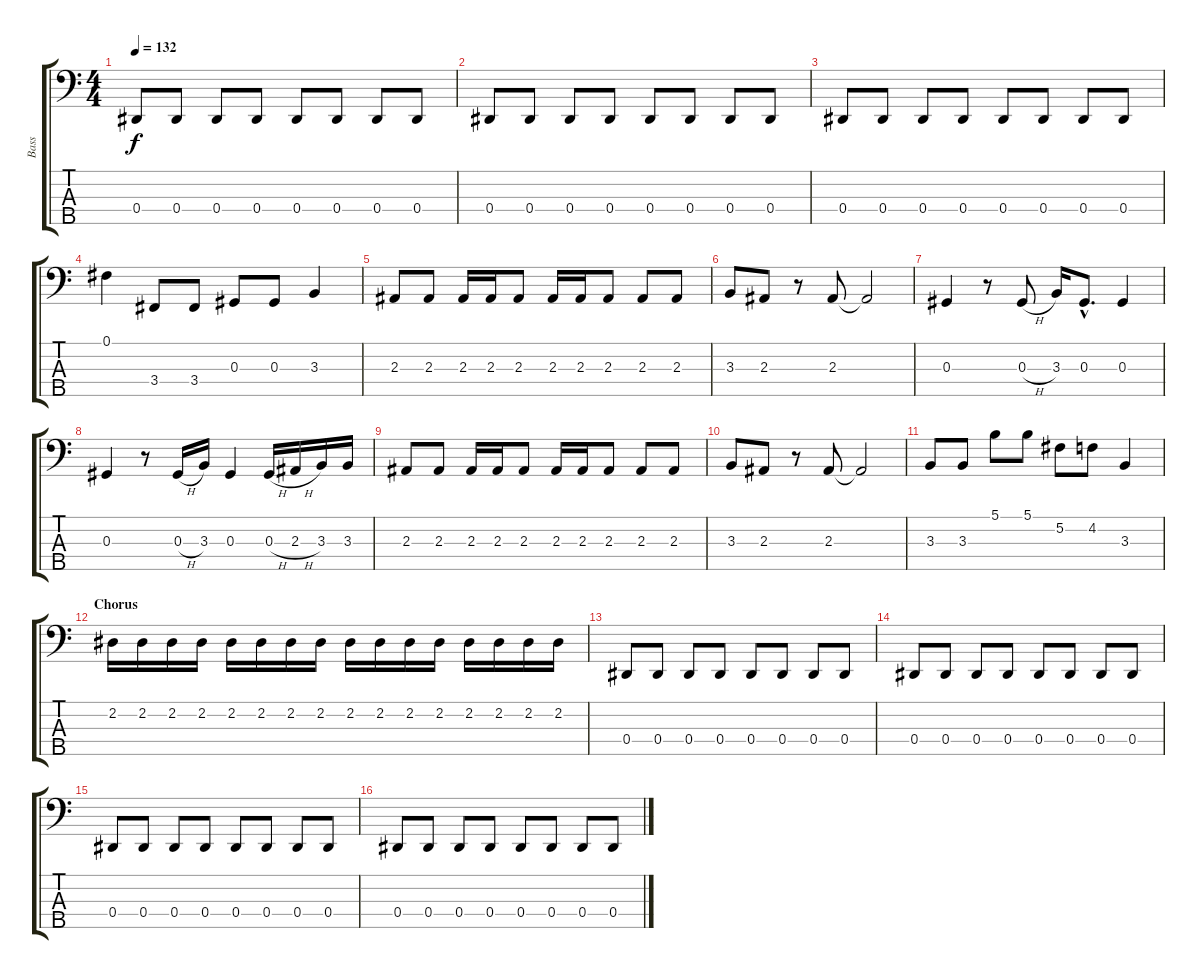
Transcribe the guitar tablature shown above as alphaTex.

\track ("Bass" "Bass") {instrument electricbassfinger}
\staff {score tabs}
\tuning (Gb2 Db2 Ab1 Eb1 Bb0) {hide}
\ts (4 4)
\tempo 132
\clef f4
\ks c
0.4.8{dy f} 0.4.8 0.4.8 0.4.8 0.4.8 0.4.8 0.4.8 0.4.8 |
0.4.8 0.4.8 0.4.8 0.4.8 0.4.8 0.4.8 0.4.8 0.4.8 |
0.4.8 0.4.8 0.4.8 0.4.8 0.4.8 0.4.8 0.4.8 0.4.8 |
0.1.4 3.4.8 3.4.8 0.3.8 0.3.8 3.3.4 |
2.3.8 2.3.8 2.3.16 2.3.16 2.3.8 2.3.16 2.3.16 2.3.8 2.3.8 2.3.8 |
3.3.8 2.3.8 r.8 2.3.8 2.3{t}.2 |
0.3.4 r.8 0.3{h}.8 3.3.16 0.3{hac}.8{d} 0.3.4 |
0.3.4 r.8 0.3{h}.16 3.3.16 0.3.4 0.3{h}.16 2.3{h}.16 3.3.16 3.3.16 |
2.3.8 2.3.8 2.3.16 2.3.16 2.3.8 2.3.16 2.3.16 2.3.8 2.3.8 2.3.8 |
3.3.8 2.3.8 r.8 2.3.8 2.3{t}.2 |
3.3.8 3.3.8 5.1.8 5.1.8 5.2.8 4.2.8 3.3.4 |
\section ("" "Chorus")
2.2.16 2.2.16 2.2.16 2.2.16 2.2.16 2.2.16 2.2.16 2.2.16 2.2.16 2.2.16 2.2.16 2.2.16 2.2.16 2.2.16 2.2.16 2.2.16 |
0.4.8 0.4.8 0.4.8 0.4.8 0.4.8 0.4.8 0.4.8 0.4.8 |
0.4.8 0.4.8 0.4.8 0.4.8 0.4.8 0.4.8 0.4.8 0.4.8 |
0.4.8 0.4.8 0.4.8 0.4.8 0.4.8 0.4.8 0.4.8 0.4.8 |
0.4.8 0.4.8 0.4.8 0.4.8 0.4.8 0.4.8 0.4.8 0.4.8
